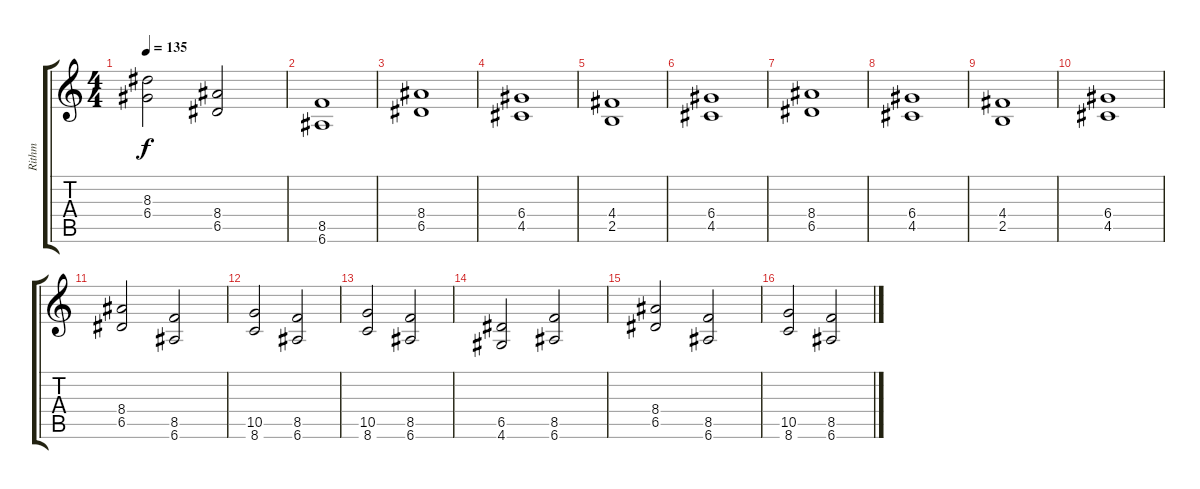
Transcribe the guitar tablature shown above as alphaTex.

\track ("Rithm" "Rithm") {instrument distortionguitar}
\staff {score tabs}
\tuning (E4 B3 G3 D3 A2 E2) {hide}
\ts (4 4)
\tempo 135
\clef g2
\ks c
(8.3 6.4).2{dy f} (8.4 6.5).2 |
(8.5 6.6).1 |
(8.4 6.5).1 |
(6.4 4.5).1 |
(4.4 2.5).1 |
(6.4 4.5).1 |
(8.4 6.5).1 |
(6.4 4.5).1 |
(4.4 2.5).1 |
(6.4 4.5).1 |
(8.4 6.5).2 (8.5 6.6).2 |
(10.5 8.6).2 (8.5 6.6).2 |
(10.5 8.6).2 (8.5 6.6).2 |
(6.5 4.6).2 (8.5 6.6).2 |
(8.4 6.5).2 (8.5 6.6).2 |
(10.5 8.6).2 (8.5 6.6).2
